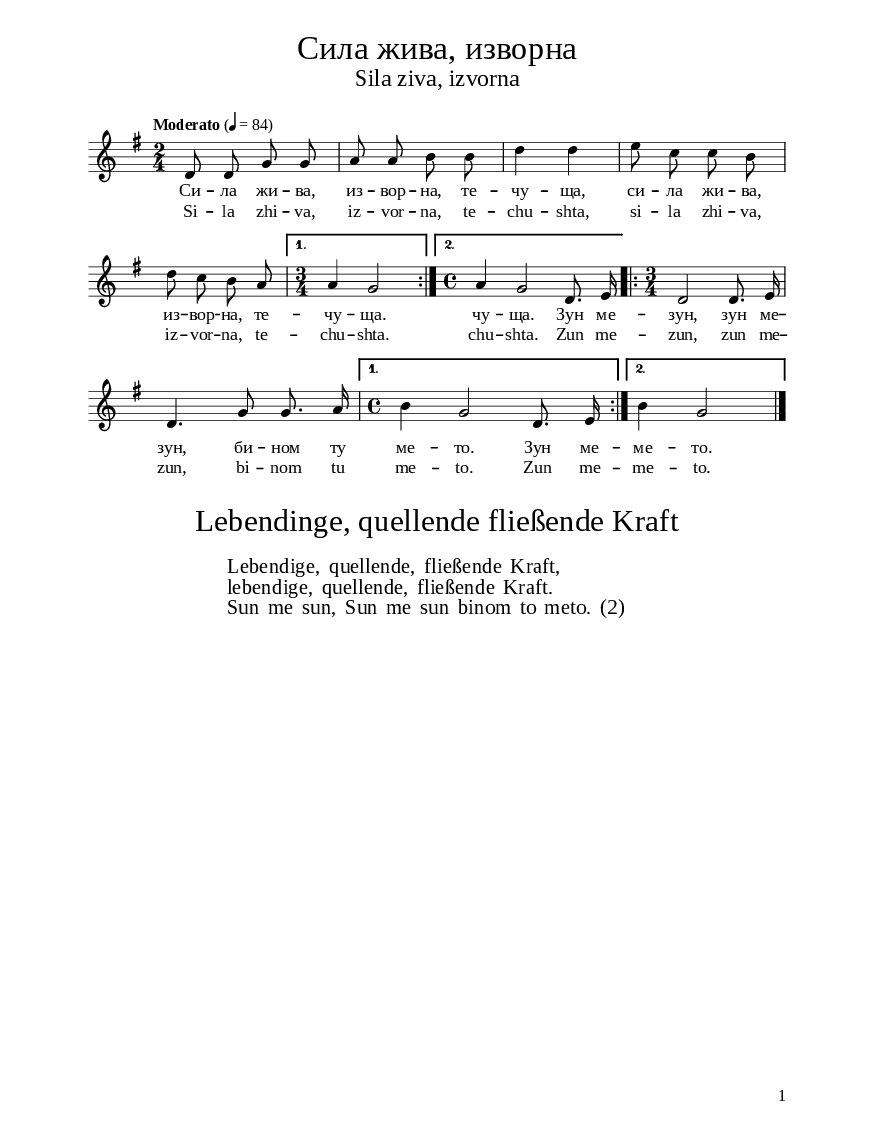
\version "2.24.0"

% include paper part and global functions
\include "include/globals.ily"

\bookpart {
  \include "include/bookpart-paper.ily"
  \score {
    \include "include/score-layout.ily"

    \new Voice \absolute {
     \clef treble
      \key g \major
      \time 2/4
      \tempoFunc "Moderato" 4 "84"
      \autoBeamOff

      \repeat volta 2 {
        d'8 d' g' g' | a'8 a' b' b' | d''4 d'' | e''8 c'' c'' b' \break |

        d''8 c'' b' a' |
      } \alternative { { \time 3/4 a'4 g'2 |} { \time 4/4  a'4 g'2 d'8. e'16 | } } \repeat volta 2 {
        \time 3/4 d'2 d'8. e'16 \break |

        d'4. g'8 g'8. a'16 |
      }
      \alternative  {
        {\time 4/4 b'4 g'2 d'8. e'16 | }
        { b'4 g'2 \bar "|."}
      }
    }

    \addlyrics {
      Си --
      ла жи -- ва, из -- вор -- на, те -- чу -- ща, си
      -- ла жи -- ва, из -- вор -- на, те -- чу -- ща.
      чу -- ща. Зун ме -- зун, зун ме -- зун, би --
      ном ту ме -- то. Зун ме -- ме -- то.
    }
    \addlyrics {
      Si --
      la zhi -- va, iz -- vor -- na, te -- chu -- shta, si
      -- la zhi -- va, iz -- vor -- na, te -- chu -- shta.
      chu -- shta. Zun me -- zun, zun me -- zun, bi --
      nom tu me -- to. Zun me -- me -- to.
    }
    \header {
      title = \titleFunc "Сила жива, изворна" "Sila ziva, izvorna"
    }

    \midi{}

  } % score

  
  % include foreign translation(s) of the song
  \version "2.22.1"

\markup \fill-line { \fontsize #deTitleFontSize "Lebendinge, quellende fließende Kraft" }
\markup \null
\markup \null
\markup \fontsize #deCoupletFontSize {
  \hspace #12
  \override #`(baseline-skip . ,deCoupletBaselineSkip)

  \column {

    \line { " " Lebendige, quellende, fließende Kraft,}

    \line { " " lebendige, quellende, fließende Kraft. }

    \line { " " Sun me sun, Sun me sun binom to meto. (2) }




  }
}


} % bookpart
